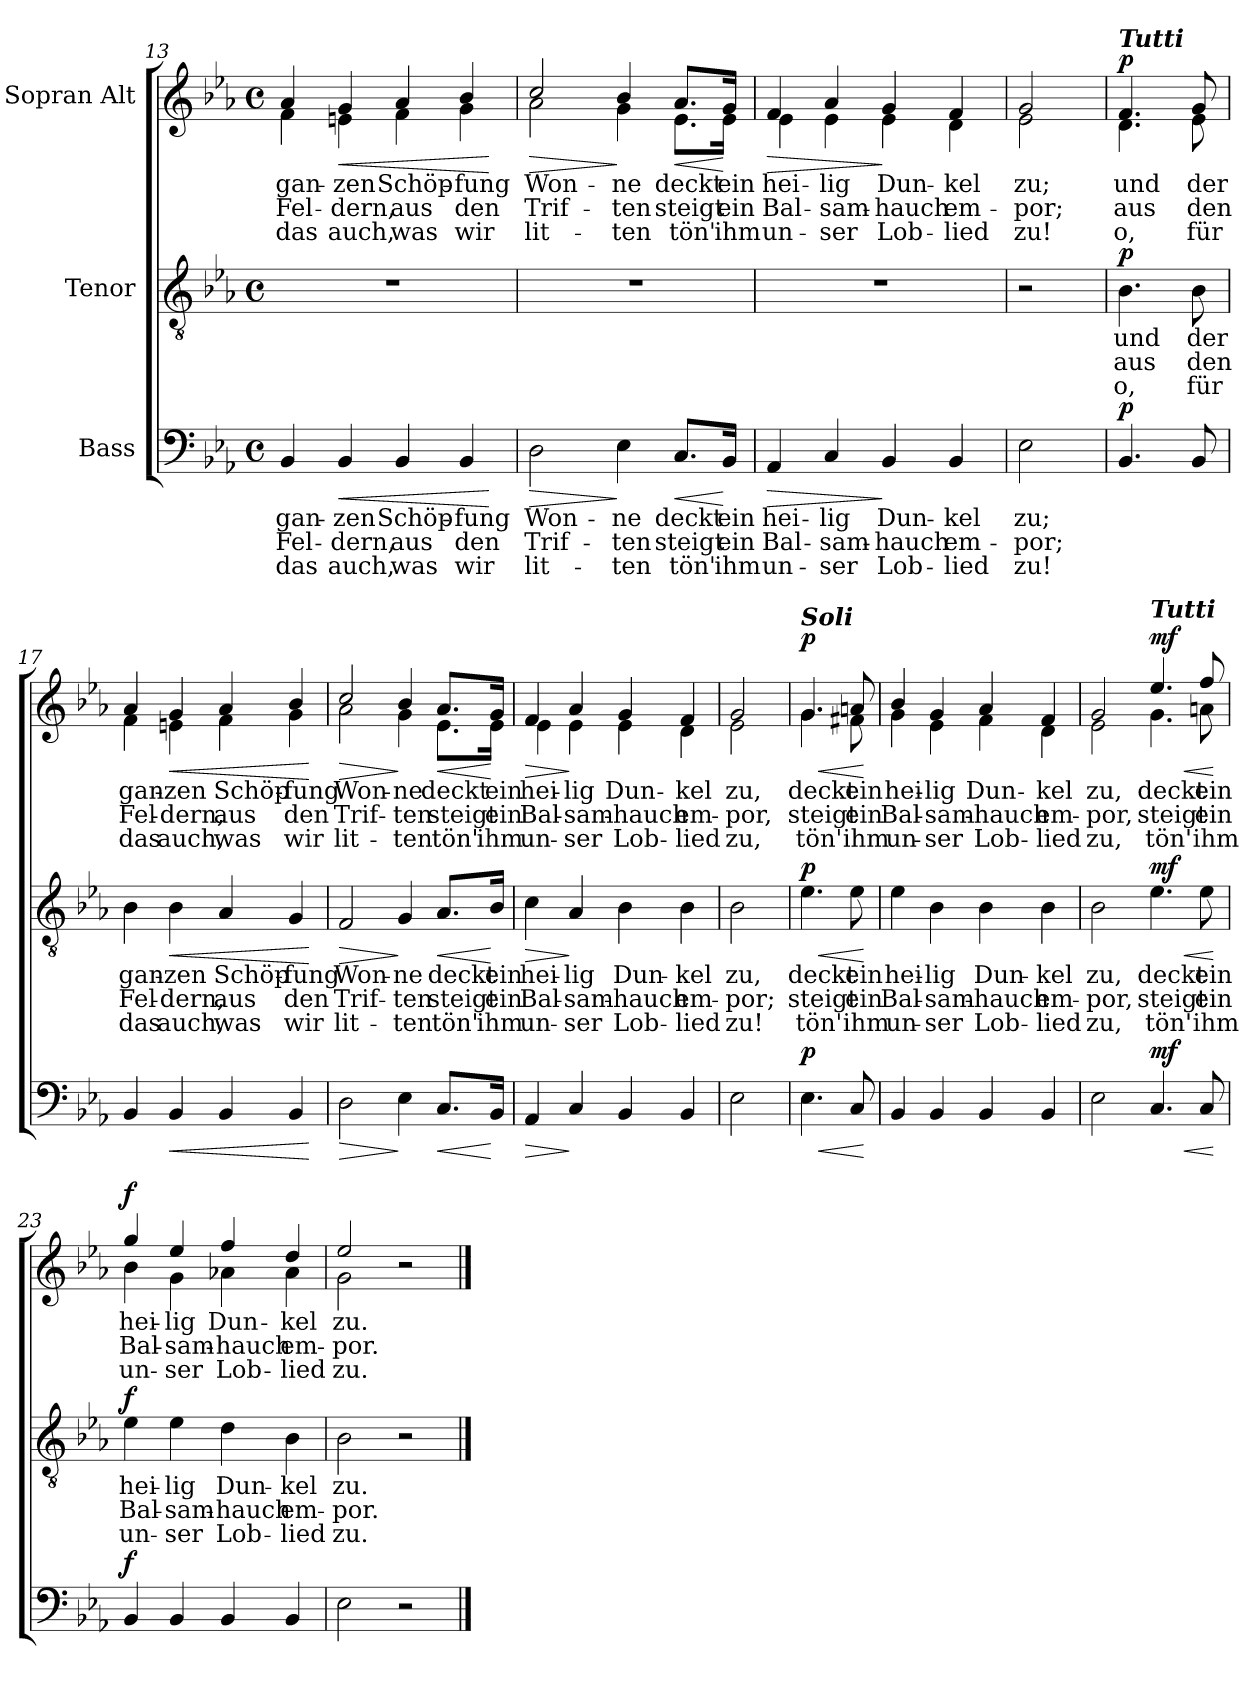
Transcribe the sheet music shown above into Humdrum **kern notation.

**kern	**text	**text	**text	**dynam	**kern	**text	**text	**text	**dynam	**kern	**text	**text	**text	**dynam
*part3	*part3	*part3	*part3	*part3	*part2	*part2	*part2	*part2	*part2	*part1	*part1	*part1	*part1	*part1
*staff3	*staff3	*staff3	*staff3	*staff3	*staff2	*staff2	*staff2	*staff2	*staff2	*staff1	*staff1	*staff1	*staff1	*staff1
*I"Bass	*	*	*	*	*I"Tenor	*	*	*	*	*I"Sopran Alt	*	*	*	*
*clefF4	*	*	*	*	*clefGv2	*	*	*	*	*clefG2	*	*	*	*
*k[b-e-a-]	*	*	*	*	*k[b-e-a-]	*	*	*	*	*k[b-e-a-]	*	*	*	*
*M4/4	*	*	*	*	*M4/4	*	*	*	*	*M4/4	*	*	*	*
*met(c)	*	*	*	*	*met(c)	*	*	*	*	*met(c)	*	*	*	*
=13	=13	=13	=13	=13	=13	=13	=13	=13	=13	=13	=13	=13	=13	=13
!	!LO:LY:b	!LO:LY:b	!LO:LY:b	!	!	!	!	!	!	!	!LO:LY:b	!LO:LY:b	!LO:LY:b	!
*	*	*	*	*	*	*	*	*	*	*^	*	*	*	*
4BB-/	gan-	Fel-	das	.	1r	.	.	.	.	4a-/	4f\	gan-	Fel-	das	.
!	!LO:LY:b	!LO:LY:b	!LO:LY:b	!LO:HP:b	!	!	!	!	!	!	!	!LO:LY:b	!LO:LY:b	!LO:LY:b	!LO:HP:b
4BB-/	-zen	-dern,	auch,	<	.	.	.	.	.	4g/	4en\	-zen	-dern,	auch,	<
!	!LO:LY:b	!LO:LY:b	!LO:LY:b	!	!	!	!	!	!	!	!	!LO:LY:b	!LO:LY:b	!LO:LY:b	!
4BB-/	Schöp-	aus	was	.	.	.	.	.	.	4a-/	4f\	Schöp-	aus	was	.
!	!LO:LY:b	!LO:LY:b	!LO:LY:b	!	!	!	!	!	!	!	!	!LO:LY:b	!LO:LY:b	!LO:LY:b	!
4BB-/	-fung	den	wir	.	.	.	.	.	.	4b-/	4g\	-fung	den	wir	.
*	*	*	*	*	*	*	*	*	*	*v	*v	*	*	*	*
.	.	.	.	[	.	.	.	.	.	.	.	.	.	[
=14	=14	=14	=14	=14	=14	=14	=14	=14	=14	=14	=14	=14	=14	=14
!	!LO:LY:b	!LO:LY:b	!LO:LY:b	!LO:HP:b	!	!	!	!	!	!	!LO:LY:b	!LO:LY:b	!LO:LY:b	!LO:HP:b
*	*	*	*	*	*	*	*	*	*	*^	*	*	*	*
2D\	Won-	Trif-	lit-	>	1r	.	.	.	.	2cc/	2a-\	Won-	Trif-	lit-	>
!	!LO:LY:b	!LO:LY:b	!LO:LY:b	!	!	!	!	!	!	!	!	!LO:LY:b	!LO:LY:b	!LO:LY:b	!
4E-\	-ne	-ten	-ten	]	.	.	.	.	.	4b-/	4g\	-ne	-ten	-ten	]
!	!LO:LY:b	!LO:LY:b	!LO:LY:b	!LO:HP:b	!	!	!	!	!	!	!	!LO:LY:b	!LO:LY:b	!LO:LY:b	!LO:HP:b
8.C/L	deckt	steigt	tön'	<	.	.	.	.	.	8.a-/L	8.e-\L	deckt	steigt	tön'	<
!	!LO:LY:b	!LO:LY:b	!LO:LY:b	!	!	!	!	!	!	!	!	!LO:LY:b	!LO:LY:b	!LO:LY:b	!
16BB-/Jk	ein	ein	ihm	[	.	.	.	.	.	16g/Jk	16e-\Jk	ein	ein	ihm	[
=15	=15	=15	=15	=15	=15	=15	=15	=15	=15	=15	=15	=15	=15	=15	=15
!	!LO:LY:b	!LO:LY:b	!LO:LY:b	!LO:HP:b	!	!	!	!	!	!	!	!LO:LY:b	!LO:LY:b	!LO:LY:b	!LO:HP:b
4AA-/	hei-	Bal-	un-	>	1r	.	.	.	.	4f/	4e-\	hei-	Bal-	un-	>
!	!LO:LY:b	!LO:LY:b	!LO:LY:b	!	!	!	!	!	!	!	!	!LO:LY:b	!LO:LY:b	!LO:LY:b	!
4C/	-lig	-sam-	-ser	.	.	.	.	.	.	4a-/	4e-\	-lig	-sam-	-ser	.
!	!LO:LY:b	!LO:LY:b	!LO:LY:b	!	!	!	!	!	!	!	!	!LO:LY:b	!LO:LY:b	!LO:LY:b	!
4BB-/	Dun-	-hauch	Lob-	]	.	.	.	.	.	4g/	4e-\	Dun-	-hauch	Lob-	]
!	!LO:LY:b	!LO:LY:b	!LO:LY:b	!	!	!	!	!	!	!	!	!LO:LY:b	!LO:LY:b	!LO:LY:b	!
4BB-/	-kel	em-	-lied	.	.	.	.	.	.	4f/	4d\	-kel	em-	-lied	.
=16	=16	=16	=16	=16	=16	=16	=16	=16	=16	=16	=16	=16	=16	=16	=16
!	!LO:LY:b	!LO:LY:b	!LO:LY:b	!	!	!	!	!	!	!	!	!LO:LY:b	!LO:LY:b	!LO:LY:b	!
2E-\	zu;	-por;	zu!	.	2r	.	.	.	.	2g/	2e-\	zu;	-por;	zu!	.
!!LO:LB:g=z	!!
=16X4	=16X4	=16X4	=16X4	=16X4	=16X4	=16X4	=16X4	=16X4	=16X4	=16X4	=16X4	=16X4	=16X4	=16X4	=16X4
!	!	!	!	!	!	!	!	!	!	!LO:TX:a:Bi:t=Tutti	!	!	!	!	!
!	!	!	!	!LO:DY:a	!	!LO:LY:b	!LO:LY:b	!LO:LY:b	!LO:DY:a	!	!	!LO:LY:b	!LO:LY:b	!LO:LY:b	!LO:DY:a
4.BB-/	.	.	.	p	4.B-\	und	aus	o,	p	4.f/	4.d\	und	aus	o,	p
!	!	!	!	!	!	!LO:LY:b	!LO:LY:b	!LO:LY:b	!	!	!	!LO:LY:b	!LO:LY:b	!LO:LY:b	!
8BB-/	.	.	.	.	8B-\	der	den	für	.	8g/	8e-\	der	den	für	.
=17	=17	=17	=17	=17	=17	=17	=17	=17	=17	=17	=17	=17	=17	=17	=17
!	!	!	!	!	!	!LO:LY:b	!LO:LY:b	!LO:LY:b	!	!	!	!LO:LY:b	!LO:LY:b	!LO:LY:b	!
4BB-/	.	.	.	.	4B-\	gan-	Fel-	das	.	4a-/	4f\	gan-	Fel-	das	.
!	!	!	!	!LO:HP:b	!	!LO:LY:b	!LO:LY:b	!LO:LY:b	!LO:HP:b	!	!	!LO:LY:b	!LO:LY:b	!LO:LY:b	!LO:HP:b
4BB-/	.	.	.	<	4B-\	-zen	-dern,	auch,	<	4g/	4en\	-zen	-dern,	auch,	<
!	!	!	!	!	!	!LO:LY:b	!LO:LY:b	!LO:LY:b	!	!	!	!LO:LY:b	!LO:LY:b	!LO:LY:b	!
4BB-/	.	.	.	.	4A-/	Schöp-	aus	was	.	4a-/	4f\	Schöp-	aus	was	.
!	!	!	!	!	!	!LO:LY:b	!LO:LY:b	!LO:LY:b	!	!	!	!LO:LY:b	!LO:LY:b	!LO:LY:b	!
4BB-/	.	.	.	.	4G/	-fung	den	wir	.	4b-/	4g\	-fung	den	wir	.
*	*	*	*	*	*	*	*	*	*	*v	*v	*	*	*	*
.	.	.	.	[	.	.	.	.	[	.	.	.	.	[
=18	=18	=18	=18	=18	=18	=18	=18	=18	=18	=18	=18	=18	=18	=18
!	!	!	!	!LO:HP:b	!	!LO:LY:b	!LO:LY:b	!LO:LY:b	!LO:HP:b	!	!LO:LY:b	!LO:LY:b	!LO:LY:b	!LO:HP:b
*	*	*	*	*	*	*	*	*	*	*^	*	*	*	*
2D\	.	.	.	>	2F/	Won-	Trif-	lit-	>	2cc/	2a-\	Won-	Trif-	lit-	>
!	!	!	!	!	!	!LO:LY:b	!LO:LY:b	!LO:LY:b	!	!	!	!LO:LY:b	!LO:LY:b	!LO:LY:b	!
4E-\	.	.	.	]	4G/	-ne	-ten	-ten	]	4b-/	4g\	-ne	-ten	-ten	]
!	!	!	!	!LO:HP:b	!	!LO:LY:b	!LO:LY:b	!LO:LY:b	!LO:HP:b	!	!	!LO:LY:b	!LO:LY:b	!LO:LY:b	!LO:HP:b
8.C/L	.	.	.	<	8.A-/L	deckt	steigt	tön'	<	8.a-/L	8.e-\L	deckt	steigt	tön'	<
!	!	!	!	!	!	!LO:LY:b	!LO:LY:b	!LO:LY:b	!	!	!	!LO:LY:b	!LO:LY:b	!LO:LY:b	!
16BB-/Jk	.	.	.	[	16B-/Jk	ein	ein	ihm	[	16g/Jk	16e-\Jk	ein	ein	ihm	[
=19	=19	=19	=19	=19	=19	=19	=19	=19	=19	=19	=19	=19	=19	=19	=19
!	!	!	!	!LO:HP:b	!	!LO:LY:b	!LO:LY:b	!LO:LY:b	!LO:HP:b	!	!	!LO:LY:b	!LO:LY:b	!LO:LY:b	!LO:HP:b
4AA-/	.	.	.	>	4c\	hei-	Bal-	un-	>	4f/	4e-\	hei-	Bal-	un-	>
!	!	!	!	!	!	!LO:LY:b	!LO:LY:b	!LO:LY:b	!	!	!	!LO:LY:b	!LO:LY:b	!LO:LY:b	!
4C/	.	.	.	]	4A-/	-lig	-sam-	-ser	]	4a-/	4e-\	-lig	-sam-	-ser	]
!	!	!	!	!	!	!LO:LY:b	!LO:LY:b	!LO:LY:b	!	!	!	!LO:LY:b	!LO:LY:b	!LO:LY:b	!
4BB-/	.	.	.	.	4B-\	Dun-	-hauch	Lob-	.	4g/	4e-\	Dun-	-hauch	Lob-	.
!	!	!	!	!	!	!LO:LY:b	!LO:LY:b	!LO:LY:b	!	!	!	!LO:LY:b	!LO:LY:b	!LO:LY:b	!
4BB-/	.	.	.	.	4B-\	-kel	em-	-lied	.	4f/	4d\	-kel	em-	-lied	.
=20	=20	=20	=20	=20	=20	=20	=20	=20	=20	=20	=20	=20	=20	=20	=20
!	!	!	!	!	!	!LO:LY:b	!LO:LY:b	!LO:LY:b	!	!	!	!LO:LY:b	!LO:LY:b	!LO:LY:b	!
2E-\	.	.	.	.	2B-\	zu,	-por;	zu!	.	2g/	2e-\	zu,	-por,	zu,	.
!!LO:LB:g=z	!!
=20X5	=20X5	=20X5	=20X5	=20X5	=20X5	=20X5	=20X5	=20X5	=20X5	=20X5	=20X5	=20X5	=20X5	=20X5	=20X5
!	!	!	!	!	!	!	!	!	!	!LO:TX:a:Bi:t=Soli	!	!	!	!	!
!	!	!	!	!LO:HP:b	!	!LO:LY:b	!LO:LY:b	!LO:LY:b	!LO:HP:b	!	!	!LO:LY:b	!LO:LY:b	!LO:LY:b	!LO:HP:b
!	!	!	!	!LO:DY:n=1:a	!	!	!	!	!LO:DY:n=1:a	!	!	!	!	!	!LO:DY:n=1:a
4.E-\	.	.	.	< p	4.e-\	deckt	steigt	tön'	< p	4.g/	4.g\	deckt	steigt	tön'	< p
!	!	!	!	!	!	!LO:LY:b	!LO:LY:b	!LO:LY:b	!	!	!	!LO:LY:b	!LO:LY:b	!LO:LY:b	!
8C/	.	.	.	.	8e-\	ein	ein	ihm	.	8an/	8f#X\	ein	ein	ihm	.
*	*	*	*	*	*	*	*	*	*	*v	*v	*	*	*	*
.	.	.	.	[	.	.	.	.	[	.	.	.	.	[
=21	=21	=21	=21	=21	=21	=21	=21	=21	=21	=21	=21	=21	=21	=21
!	!	!	!	!	!	!LO:LY:b	!LO:LY:b	!LO:LY:b	!	!	!LO:LY:b	!LO:LY:b	!LO:LY:b	!
*	*	*	*	*	*	*	*	*	*	*^	*	*	*	*
4BB-/	.	.	.	.	4e-\	hei-	Bal-	un-	.	4b-/	4g\	hei-	Bal-	un-	.
!	!	!	!	!	!	!LO:LY:b	!LO:LY:b	!LO:LY:b	!	!	!	!LO:LY:b	!LO:LY:b	!LO:LY:b	!
4BB-/	.	.	.	.	4B-\	-lig	-sam-	-ser	.	4g/	4e-\	-lig	-sam-	-ser	.
!	!	!	!	!	!	!LO:LY:b	!LO:LY:b	!LO:LY:b	!	!	!	!LO:LY:b	!LO:LY:b	!LO:LY:b	!
4BB-/	.	.	.	.	4B-\	Dun-	-hauch	Lob-	.	4a-/	4f\	Dun-	-hauch	Lob-	.
!	!	!	!	!	!	!LO:LY:b	!LO:LY:b	!LO:LY:b	!	!	!	!LO:LY:b	!LO:LY:b	!LO:LY:b	!
4BB-/	.	.	.	.	4B-\	-kel	em-	-lied	.	4f/	4d\	-kel	em-	-lied	.
=22	=22	=22	=22	=22	=22	=22	=22	=22	=22	=22	=22	=22	=22	=22	=22
!	!	!	!	!	!	!LO:LY:b	!LO:LY:b	!LO:LY:b	!	!	!	!LO:LY:b	!LO:LY:b	!LO:LY:b	!
2E-\	.	.	.	.	2B-\	zu,	-por,	zu,	.	2g/	2e-\	zu,	-por,	zu,	.
!	!	!	!	!	!	!	!	!	!	!LO:TX:a:Bi:t=Tutti	!	!	!	!	!
!	!	!	!	!LO:HP:b	!	!LO:LY:b	!LO:LY:b	!LO:LY:b	!LO:HP:b	!	!	!LO:LY:b	!LO:LY:b	!LO:LY:b	!LO:HP:b
!	!	!	!	!LO:DY:n=1:a	!	!	!	!	!LO:DY:n=1:a	!	!	!	!	!	!LO:DY:n=1:a
4.C/	.	.	.	< mf	4.e-\	deckt	steigt	tön'	< mf	4.ee-/	4.g\	deckt	steigt	tön'	< mf
!	!	!	!	!	!	!LO:LY:b	!LO:LY:b	!LO:LY:b	!	!	!	!LO:LY:b	!LO:LY:b	!LO:LY:b	!
8C/	.	.	.	.	8e-\	ein	ein	ihm	.	8ff/	8an\	ein	ein	ihm	.
*	*	*	*	*	*	*	*	*	*	*v	*v	*	*	*	*
.	.	.	.	[	.	.	.	.	[	.	.	.	.	[
=23	=23	=23	=23	=23	=23	=23	=23	=23	=23	=23	=23	=23	=23	=23
!	!	!	!	!LO:DY:a	!	!LO:LY:b	!LO:LY:b	!LO:LY:b	!LO:DY:a	!	!LO:LY:b	!LO:LY:b	!LO:LY:b	!LO:DY:a
*	*	*	*	*	*	*	*	*	*	*^	*	*	*	*
4BB-/	.	.	.	f	4e-\	hei-	Bal-	un-	f	4gg/	4b-\	hei-	Bal-	un-	f
!	!	!	!	!	!	!LO:LY:b	!LO:LY:b	!LO:LY:b	!	!	!	!LO:LY:b	!LO:LY:b	!LO:LY:b	!
4BB-/	.	.	.	.	4e-\	-lig	-sam-	-ser	.	4ee-/	4g\	-lig	-sam-	-ser	.
!	!	!	!	!	!	!LO:LY:b	!LO:LY:b	!LO:LY:b	!	!	!	!LO:LY:b	!LO:LY:b	!LO:LY:b	!
4BB-/	.	.	.	.	4d\	Dun-	-hauch	Lob-	.	4ff/	4a-X\	Dun-	-hauch	Lob-	.
!	!	!	!	!	!	!LO:LY:b	!LO:LY:b	!LO:LY:b	!	!	!	!LO:LY:b	!LO:LY:b	!LO:LY:b	!
4BB-/	.	.	.	.	4B-\	-kel	em-	-lied	.	4dd/	4a-\	-kel	em-	-lied	.
=24	=24	=24	=24	=24	=24	=24	=24	=24	=24	=24	=24	=24	=24	=24	=24
!	!	!	!	!	!	!LO:LY:b	!LO:LY:b	!LO:LY:b	!	!	!	!LO:LY:b	!LO:LY:b	!LO:LY:b	!
2E-\	.	.	.	.	2B-\	zu.	-por.	zu.	.	2ee-/	2g\	zu.	-por.	zu.	.
2r	.	.	.	.	2r	.	.	.	.	2r	2ryy	.	.	.	.
*	*	*	*	*	*	*	*	*	*	*v	*v	*	*	*	*
==	==	==	==	==	==	==	==	==	==	==	==	==	==	==
*-	*-	*-	*-	*-	*-	*-	*-	*-	*-	*-	*-	*-	*-	*-
